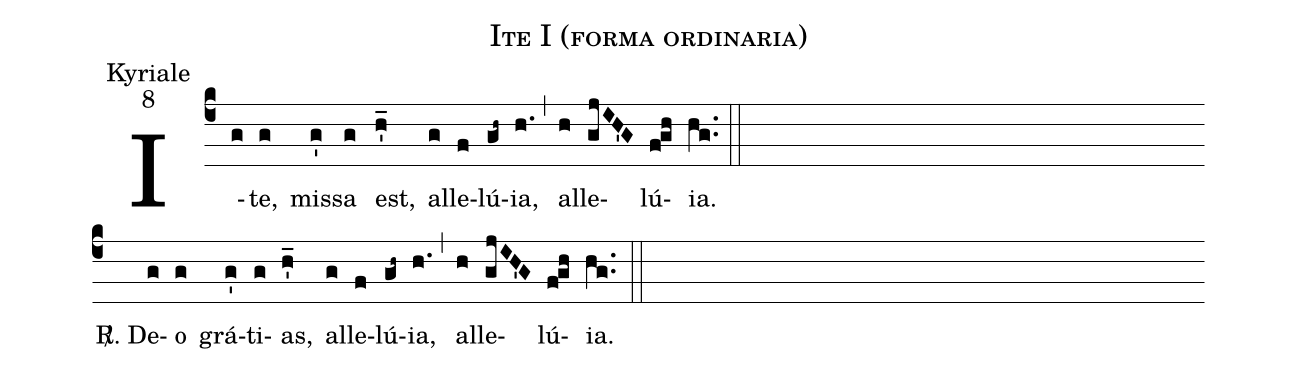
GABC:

name:Ite I (forma ordinaria);
office-part:Kyriale;
mode:8;
%%
(c4) I(g)te,(g) mis(g')sa(g) est,(h'_) al(g)le(f)lú(gh~){ia},(h.) (,) al(h)le(gjIH'G)lú(f!gh){ia}.(hg..) (::) (Z-) <sp>R/</sp>. De(g)o(g) grá(g')ti(g)as,(h'_) al(g)le(f)lú(gh~){ia},(h.) (,) al(h)le(gjIH'G)lú(f!gh){ia}.(hg..) (::)
